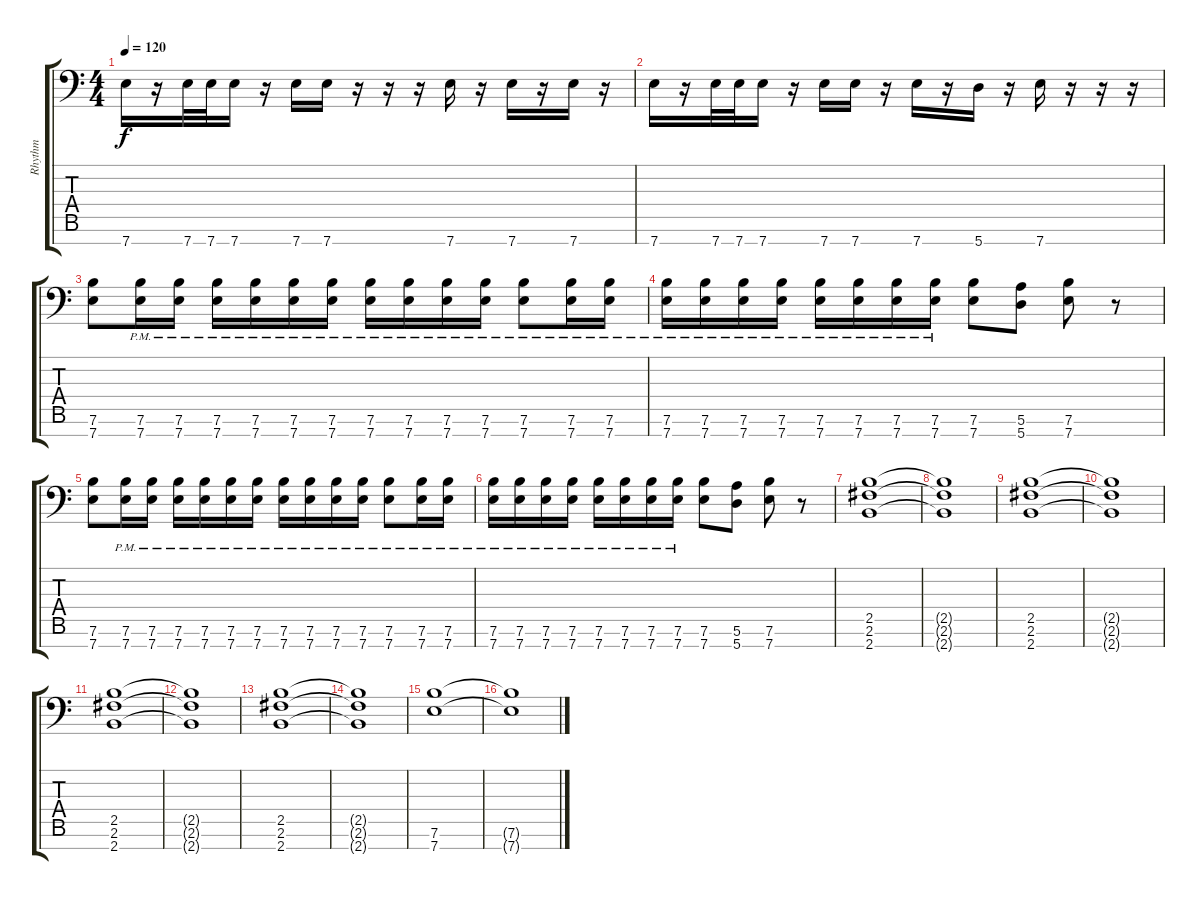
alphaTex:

\track ("Rhythm" "Rhythm") {instrument distortionguitar}
\staff {score tabs}
\tuning (E4 B3 G3 D3 A2 E2 A1) {hide}
\ts (4 4)
\tempo 120
\clef f4
\ks c
7.7.16{dy f} r.16 7.7.32 7.7.32 7.7.16 r.16 7.7.16 7.7.16 r.16 r.16 r.16 7.7.16 r.16 7.7.16 r.16 7.7.16 r.16 |
7.7.16 r.16 7.7.32 7.7.32 7.7.16 r.16 7.7.16 7.7.16 r.16 7.7.16 r.16 5.7.16 r.16 7.7.16 r.16 r.16 r.16 |
(7.6 7.7).8 (7.6{pm} 7.7{pm}).16 (7.6{pm} 7.7{pm}).16 (7.6{pm} 7.7{pm}).16 (7.6{pm} 7.7{pm}).16 (7.6{pm} 7.7{pm}).16 (7.6{pm} 7.7{pm}).16 (7.6{pm} 7.7{pm}).16 (7.6{pm} 7.7{pm}).16 (7.6{pm} 7.7{pm}).16 (7.6{pm} 7.7{pm}).16 (7.6{pm} 7.7{pm}).8 (7.6{pm} 7.7{pm}).16 (7.6{pm} 7.7{pm}).16 |
(7.6{pm} 7.7{pm}).16 (7.6{pm} 7.7{pm}).16 (7.6{pm} 7.7{pm}).16 (7.6{pm} 7.7{pm}).16 (7.6{pm} 7.7{pm}).16 (7.6{pm} 7.7{pm}).16 (7.6{pm} 7.7{pm}).16 (7.6{pm} 7.7{pm}).16 (7.6 7.7).8 (5.6 5.7).8 (7.6 7.7).8 r.8 |
(7.6 7.7).8 (7.6{pm} 7.7{pm}).16 (7.6{pm} 7.7{pm}).16 (7.6{pm} 7.7{pm}).16 (7.6{pm} 7.7{pm}).16 (7.6{pm} 7.7{pm}).16 (7.6{pm} 7.7{pm}).16 (7.6{pm} 7.7{pm}).16 (7.6{pm} 7.7{pm}).16 (7.6{pm} 7.7{pm}).16 (7.6{pm} 7.7{pm}).16 (7.6{pm} 7.7{pm}).8 (7.6{pm} 7.7{pm}).16 (7.6{pm} 7.7{pm}).16 |
(7.6{pm} 7.7{pm}).16 (7.6{pm} 7.7{pm}).16 (7.6{pm} 7.7{pm}).16 (7.6{pm} 7.7{pm}).16 (7.6{pm} 7.7{pm}).16 (7.6{pm} 7.7{pm}).16 (7.6{pm} 7.7{pm}).16 (7.6{pm} 7.7{pm}).16 (7.6 7.7).8 (5.6 5.7).8 (7.6 7.7).8 r.8 |
(2.5 2.6 2.7).1 |
(2.5{t} 2.6{t} 2.7{t}).1 |
(2.5 2.6 2.7).1 |
(2.5{t} 2.6{t} 2.7{t}).1 |
(2.5 2.6 2.7).1 |
(2.5{t} 2.6{t} 2.7{t}).1 |
(2.5 2.6 2.7).1 |
(2.5{t} 2.6{t} 2.7{t}).1 |
(7.6 7.7).1 |
(7.6{t} 7.7{t}).1
